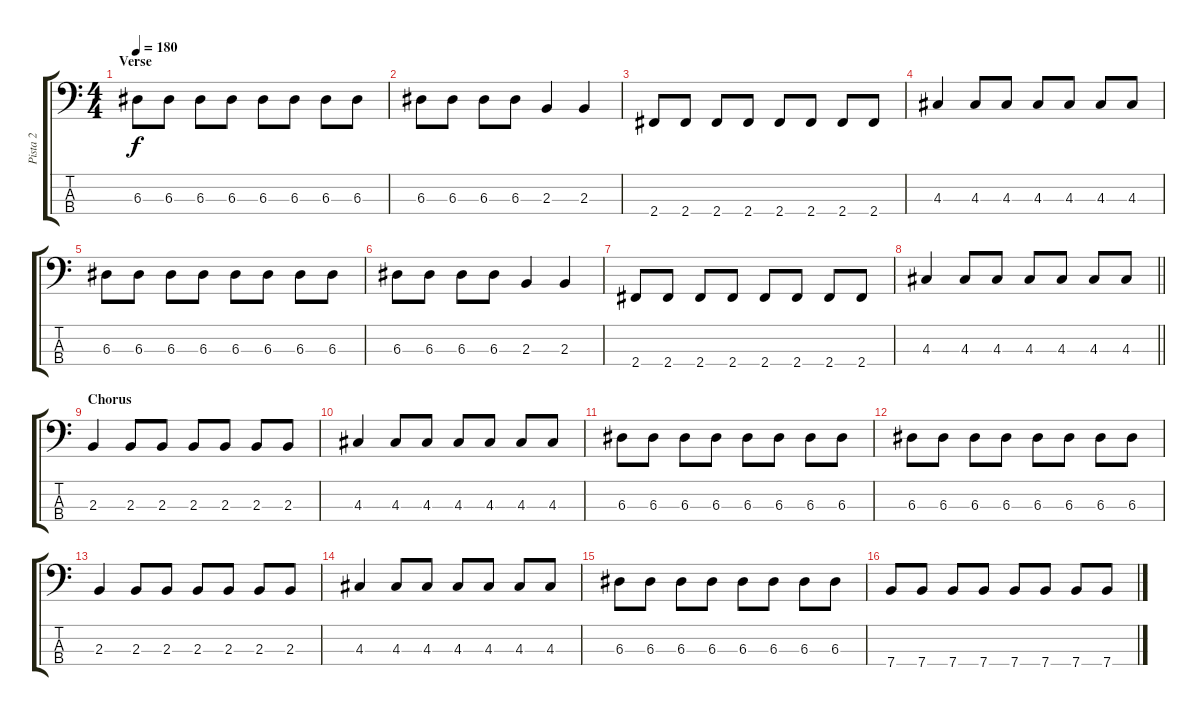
\track ("Pista 2" "Pista 2") {instrument electricbasspick}
\staff {score tabs}
\tuning (G2 D2 A1 E1) {hide}
\ts (4 4)
\section ("" "Verse")
\tempo 180
\clef f4
\ks c
6.3.8{dy f} 6.3.8 6.3.8 6.3.8 6.3.8 6.3.8 6.3.8 6.3.8 |
6.3.8 6.3.8 6.3.8 6.3.8 2.3.4 2.3.4 |
2.4.8 2.4.8 2.4.8 2.4.8 2.4.8 2.4.8 2.4.8 2.4.8 |
4.3.4 4.3.8 4.3.8 4.3.8 4.3.8 4.3.8 4.3.8 |
6.3.8 6.3.8 6.3.8 6.3.8 6.3.8 6.3.8 6.3.8 6.3.8 |
6.3.8 6.3.8 6.3.8 6.3.8 2.3.4 2.3.4 |
2.4.8 2.4.8 2.4.8 2.4.8 2.4.8 2.4.8 2.4.8 2.4.8 |
\barLineRight lightlight
4.3.4 4.3.8 4.3.8 4.3.8 4.3.8 4.3.8 4.3.8 |
\section ("" "Chorus")
2.3.4 2.3.8 2.3.8 2.3.8 2.3.8 2.3.8 2.3.8 |
4.3.4 4.3.8 4.3.8 4.3.8 4.3.8 4.3.8 4.3.8 |
6.3.8 6.3.8 6.3.8 6.3.8 6.3.8 6.3.8 6.3.8 6.3.8 |
6.3.8 6.3.8 6.3.8 6.3.8 6.3.8 6.3.8 6.3.8 6.3.8 |
2.3.4 2.3.8 2.3.8 2.3.8 2.3.8 2.3.8 2.3.8 |
4.3.4 4.3.8 4.3.8 4.3.8 4.3.8 4.3.8 4.3.8 |
6.3.8 6.3.8 6.3.8 6.3.8 6.3.8 6.3.8 6.3.8 6.3.8 |
7.4.8 7.4.8 7.4.8 7.4.8 7.4.8 7.4.8 7.4.8 7.4.8
